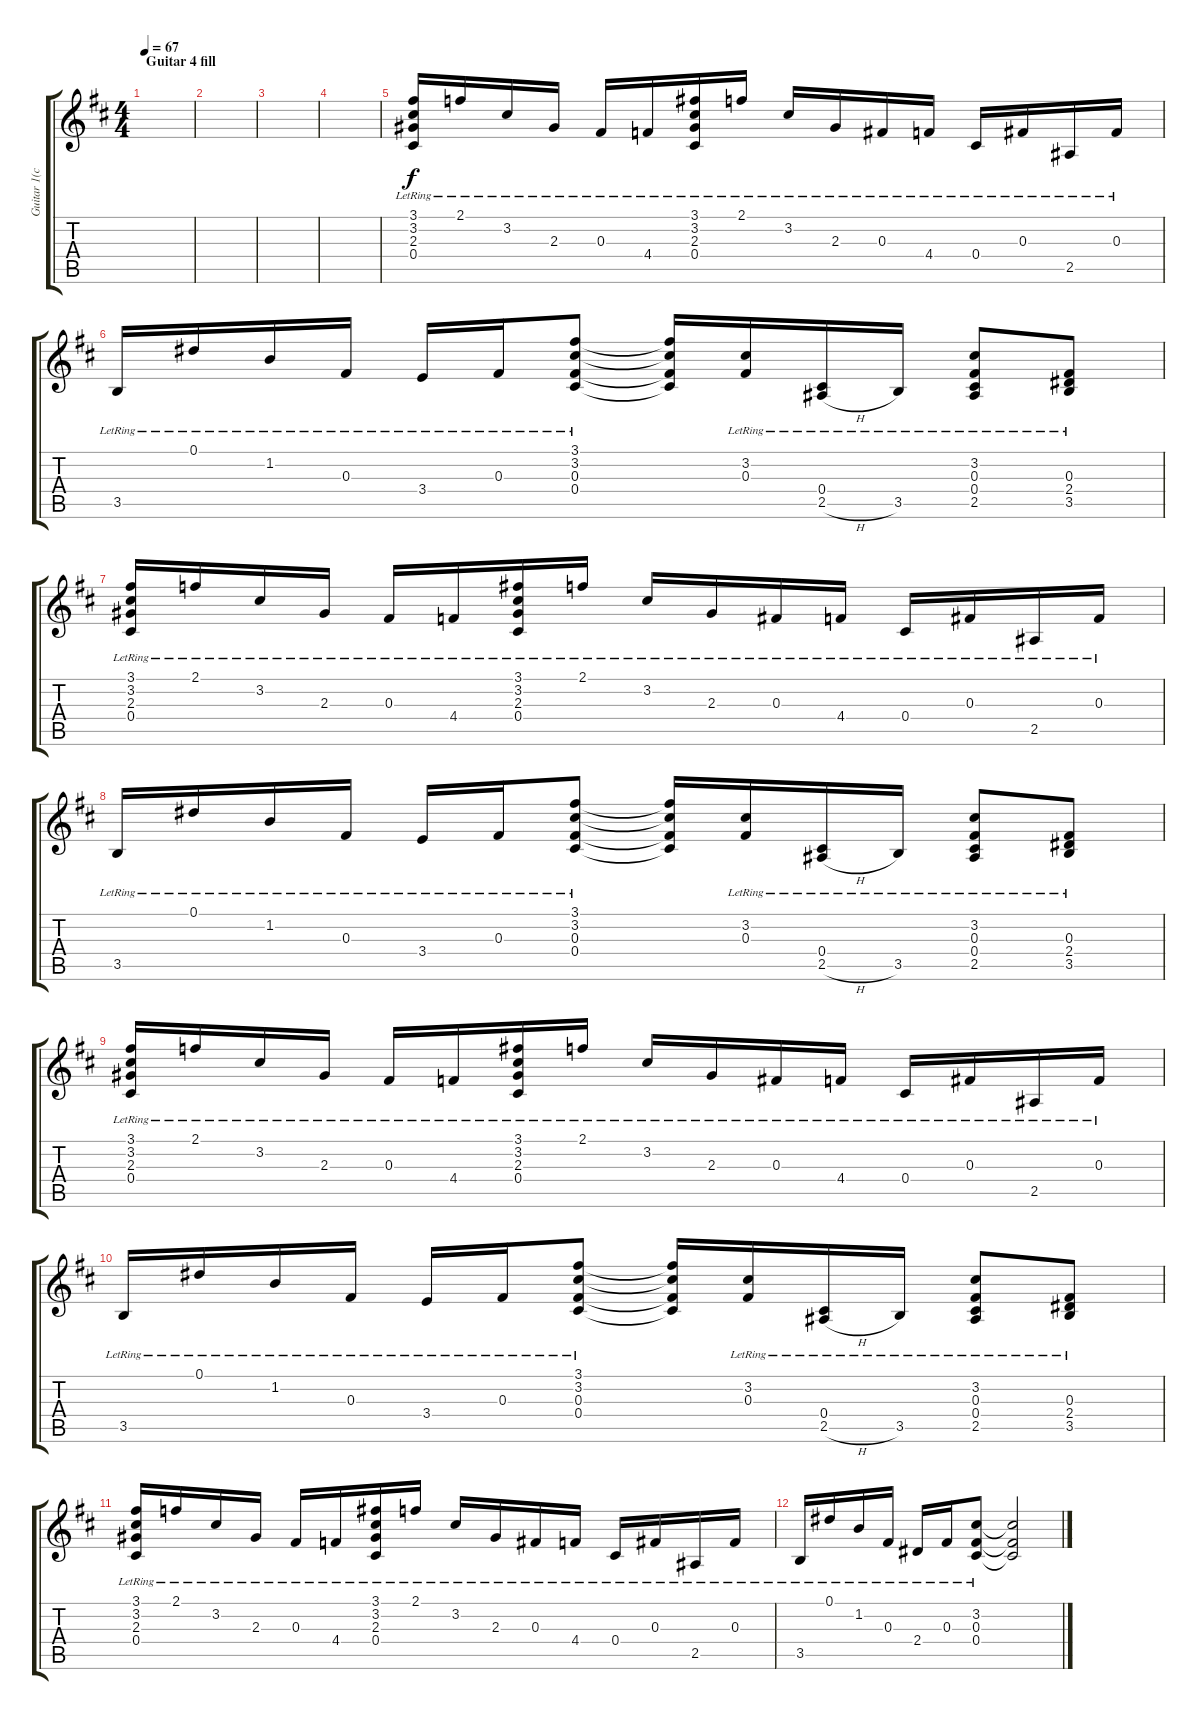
\track ("Guitar 1(clean)" "Guitar 1(c") {instrument electricguitarclean}
\staff {score tabs}
\tuning (Eb4 Bb3 Gb3 Db3 Ab2 Eb2) {hide}
\ts (4 4)
\section ("" "Guitar 4 fill")
\tempo 67
\clef g2
\ks d
|
|
|
|
(3.1{lr} 3.2{lr} 2.3{lr} 0.4{lr}).16 2.1{lr}.16 3.2{lr}.16 2.3{lr}.16 0.3{lr}.16 4.4{lr}.16 (3.1{lr} 3.2{lr} 2.3{lr} 0.4{lr}).16 2.1{lr}.16 3.2{lr}.16 2.3{lr}.16 0.3{lr}.16 4.4{lr}.16 0.4{lr}.16 0.3{lr}.16 2.5{lr}.16 0.3{lr}.16 |
3.5{lr}.16 0.1{lr}.16 1.2{lr}.16 0.3{lr}.16 3.4{lr}.16 0.3{lr}.16 (3.1{lr} 3.2{lr} 0.3{lr} 0.4{lr}).8 (3.1{t} 3.2{t} 0.3{t} 0.4{t}).16 (3.2{lr} 0.3{lr}).16 (0.4{lr} 2.5{h lr}).16 3.5{lr}.16 (3.2{lr} 0.3{lr} 0.4{lr} 2.5{lr}).8 (0.3{lr} 2.4{lr} 3.5{lr}).8 |
(3.1{lr} 3.2{lr} 2.3{lr} 0.4{lr}).16 2.1{lr}.16 3.2{lr}.16 2.3{lr}.16 0.3{lr}.16 4.4{lr}.16 (3.1{lr} 3.2{lr} 2.3{lr} 0.4{lr}).16 2.1{lr}.16 3.2{lr}.16 2.3{lr}.16 0.3{lr}.16 4.4{lr}.16 0.4{lr}.16 0.3{lr}.16 2.5{lr}.16 0.3{lr}.16 |
3.5{lr}.16 0.1{lr}.16 1.2{lr}.16 0.3{lr}.16 3.4{lr}.16 0.3{lr}.16 (3.1{lr} 3.2{lr} 0.3{lr} 0.4{lr}).8 (3.1{t} 3.2{t} 0.3{t} 0.4{t}).16 (3.2{lr} 0.3{lr}).16 (0.4{lr} 2.5{h lr}).16 3.5{lr}.16 (3.2{lr} 0.3{lr} 0.4{lr} 2.5{lr}).8 (0.3{lr} 2.4{lr} 3.5{lr}).8 |
(3.1{lr} 3.2{lr} 2.3{lr} 0.4{lr}).16 2.1{lr}.16 3.2{lr}.16 2.3{lr}.16 0.3{lr}.16 4.4{lr}.16 (3.1{lr} 3.2{lr} 2.3{lr} 0.4{lr}).16 2.1{lr}.16 3.2{lr}.16 2.3{lr}.16 0.3{lr}.16 4.4{lr}.16 0.4{lr}.16 0.3{lr}.16 2.5{lr}.16 0.3{lr}.16 |
3.5{lr}.16 0.1{lr}.16 1.2{lr}.16 0.3{lr}.16 3.4{lr}.16 0.3{lr}.16 (3.1{lr} 3.2{lr} 0.3{lr} 0.4{lr}).8 (3.1{t} 3.2{t} 0.3{t} 0.4{t}).16 (3.2{lr} 0.3{lr}).16 (0.4{lr} 2.5{h lr}).16 3.5{lr}.16 (3.2{lr} 0.3{lr} 0.4{lr} 2.5{lr}).8 (0.3{lr} 2.4{lr} 3.5{lr}).8 |
(3.1{lr} 3.2{lr} 2.3{lr} 0.4{lr}).16 2.1{lr}.16 3.2{lr}.16 2.3{lr}.16 0.3{lr}.16 4.4{lr}.16 (3.1{lr} 3.2{lr} 2.3{lr} 0.4{lr}).16 2.1{lr}.16 3.2{lr}.16 2.3{lr}.16 0.3{lr}.16 4.4{lr}.16 0.4{lr}.16 0.3{lr}.16 2.5{lr}.16 0.3{lr}.16 |
3.5{lr}.16 0.1{lr}.16 1.2{lr}.16 0.3{lr}.16 2.4{lr}.16 0.3{lr}.16 (3.2{lr} 0.3{lr} 0.4{lr}).8 (3.2{t} 0.3{t} 0.4{t}).2
